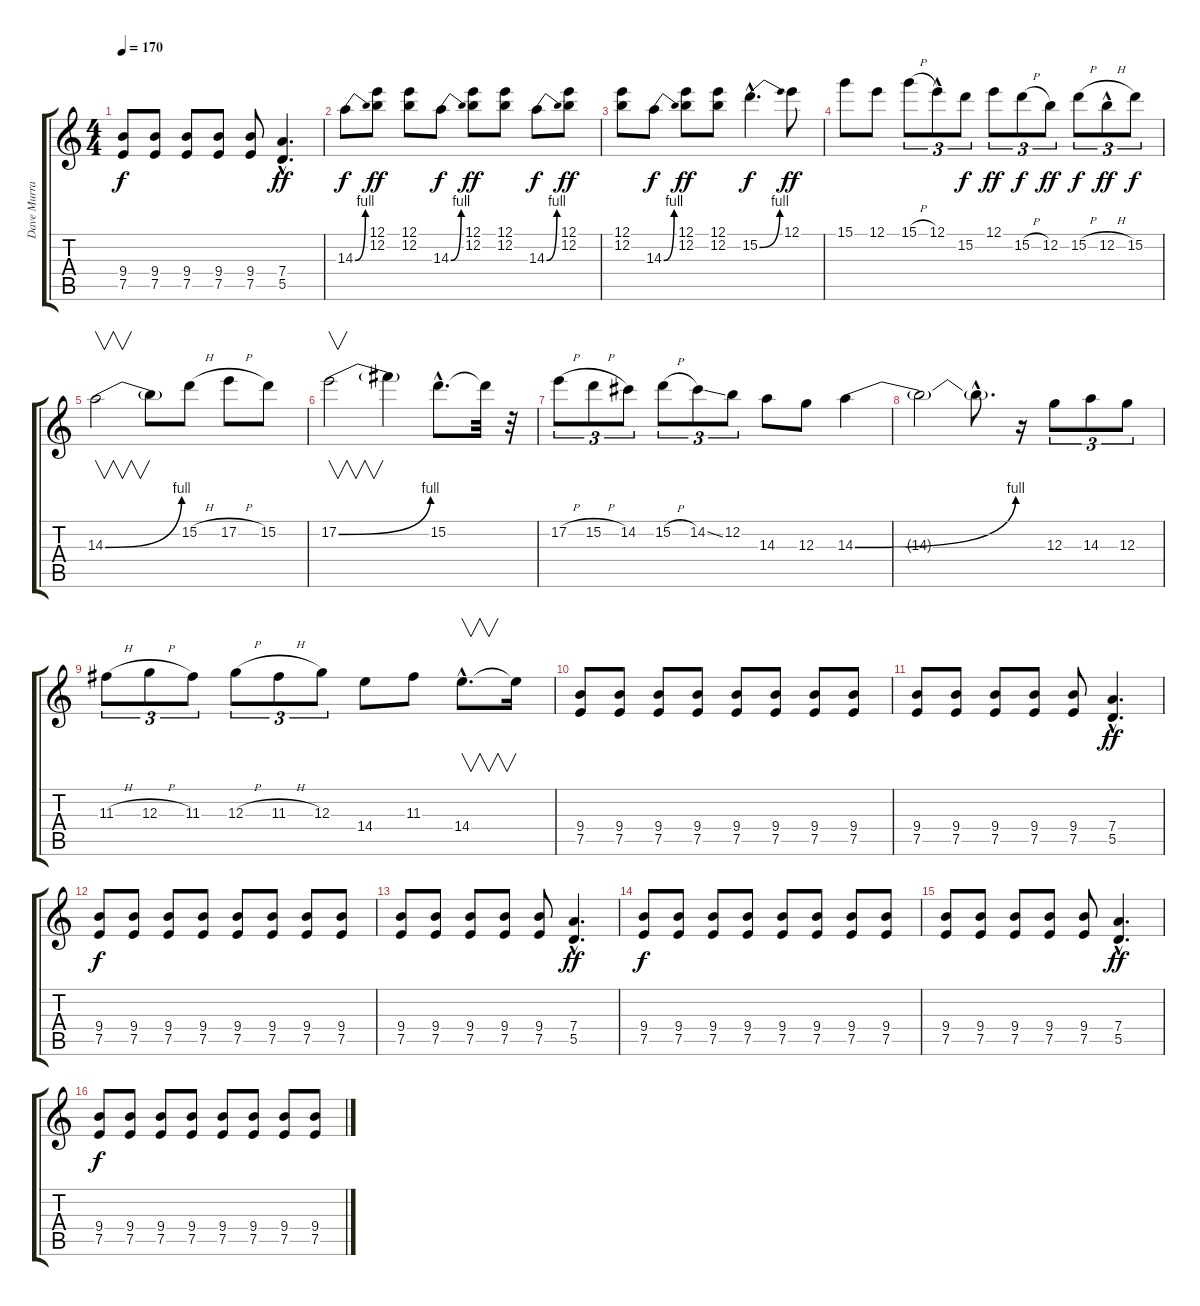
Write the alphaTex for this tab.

\track ("Dave Murray" "Dave Murra") {instrument overdrivenguitar}
\staff {score tabs}
\tuning (E4 B3 G3 D3 A2 E2) {hide}
\ts (4 4)
\tempo 170
\clef g2
\ks c
(9.4 7.5).8{dy f} (9.4 7.5).8 (9.4 7.5).8 (9.4 7.5).8 (9.4 7.5).8 (7.4{hac} 5.5{hac}).4{d dy ff} |
14.3{be (bend 0 0 60 4)}.8{dy f instrument distortionguitar} (12.1 12.2).8{dy ff} (12.1 12.2).8 14.3{be (bend 0 0 60 4)}.8{dy f} (12.1 12.2).8{dy ff} (12.1 12.2).8 14.3{be (bend 0 0 60 4)}.8{dy f} (12.1 12.2).8{dy ff} |
(12.1 12.2).8 14.3{be (bend 0 0 60 4)}.8{dy f} (12.1 12.2).8{dy ff} (12.1 12.2).8 15.2{be (bend 0 0 60 4) hac}.4{d dy f} 12.1.8{dy ff} |
15.1.8 12.1.8 15.1{h}.8{tu (3 2)} 12.1{hac}.8{tu (3 2)} 15.2.8{tu (3 2) dy f} 12.1.8{tu (3 2) dy ff} 15.2{h}.8{tu (3 2) dy f} 12.2.8{tu (3 2) dy ff} 15.2{h}.8{tu (3 2) dy f} 12.2{h hac}.8{tu (3 2) dy ff} 15.2.8{tu (3 2) dy f} |
14.3{be (bend 0 0 60 4)}.2{v} 14.3{t}.8 15.2{h}.8 17.2{h}.8 15.2.8 |
17.2{be (bend 0 0 60 4)}.2{v} 17.2{t}.4 15.2{hac}.8{d} 15.2{t}.32 r.32 |
17.2{h}.8{tu (3 2)} 15.2{h}.8{tu (3 2)} 14.2.8{tu (3 2)} 15.2{h}.8{tu (3 2)} 14.2{ss}.8{tu (3 2)} 12.2.8{tu (3 2)} 14.3.8 12.3.8 14.3{be (bend 0 0 60 4)}.4 |
14.3{t}.2 14.3{hac t}.8{d} r.16 12.3.8{tu (3 2)} 14.3.8{tu (3 2)} 12.3.8{tu (3 2)} |
11.3{h}.8{tu (3 2)} 12.3{h}.8{tu (3 2)} 11.3.8{tu (3 2)} 12.3{h}.8{tu (3 2)} 11.3{h}.8{tu (3 2)} 12.3.8{tu (3 2)} 14.4.8 11.3.8 14.4{hac}.8{v d} 14.4{t}.16 |
(9.4 7.5).8 (9.4 7.5).8 (9.4 7.5).8 (9.4 7.5).8 (9.4 7.5).8 (9.4 7.5).8 (9.4 7.5).8 (9.4 7.5).8 |
(9.4 7.5).8 (9.4 7.5).8 (9.4 7.5).8 (9.4 7.5).8 (9.4 7.5).8 (7.4{hac} 5.5{hac}).4{d dy ff} |
(9.4 7.5).8{dy f} (9.4 7.5).8 (9.4 7.5).8 (9.4 7.5).8 (9.4 7.5).8 (9.4 7.5).8 (9.4 7.5).8 (9.4 7.5).8 |
(9.4 7.5).8 (9.4 7.5).8 (9.4 7.5).8 (9.4 7.5).8 (9.4 7.5).8 (7.4{hac} 5.5{hac}).4{d dy ff} |
(9.4 7.5).8{dy f} (9.4 7.5).8 (9.4 7.5).8 (9.4 7.5).8 (9.4 7.5).8 (9.4 7.5).8 (9.4 7.5).8 (9.4 7.5).8 |
(9.4 7.5).8 (9.4 7.5).8 (9.4 7.5).8 (9.4 7.5).8 (9.4 7.5).8 (7.4{hac} 5.5{hac}).4{d dy ff} |
(9.4 7.5).8{dy f} (9.4 7.5).8 (9.4 7.5).8 (9.4 7.5).8 (9.4 7.5).8 (9.4 7.5).8 (9.4 7.5).8 (9.4 7.5).8
